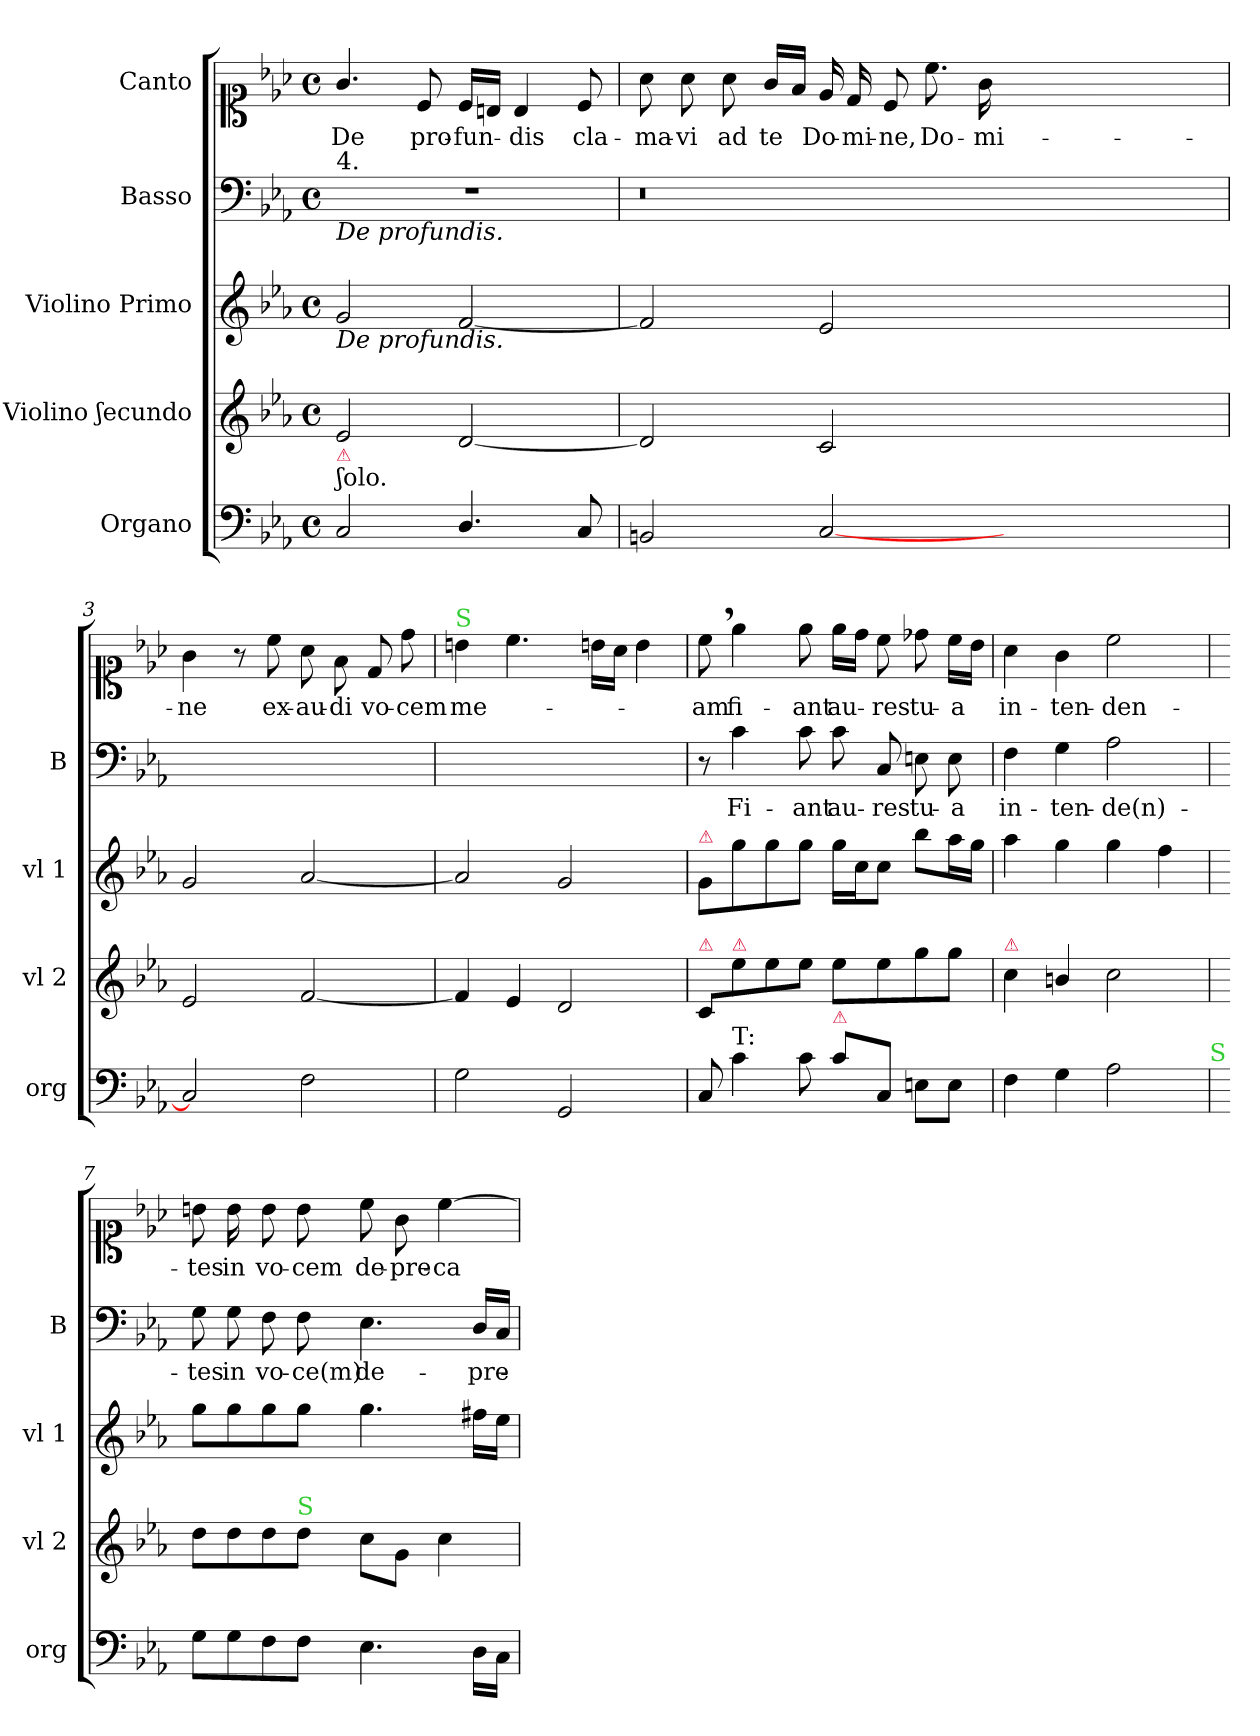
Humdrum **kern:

**kern	**kern	**kern	**kern	**text	**kern	**text
*part5	*part4	*part3	*part2	*part2	*part1	*part1
*staff5	*staff4	*staff3	*staff2	*staff2	*staff1	*staff1
*I"Organo	*I"Violino ʃecundo	*I"Violino Primo	*I"Basso	*	*I"Canto	*
*I'org	*I'vl 2	*I'vl 1	*I'B	*	*	*
*clefF4	*clefG2	*clefG2	*clefF4	*	*clefC1	*
*k[b-e-a-]	*k[b-e-a-]	*k[b-e-a-]	*k[b-e-a-]	*	*k[b-e-a-]	*
*M4/4	*M4/4	*M4/4	*M4/4	*	*M4/4	*
*met(c)	*met(c)	*met(c)	*met(c)	*	*met(c)	*
=1	=1	=1	=1	=1	=1	=1
!	!	!	!LO:TX:b:i:t=De profundis.	!	!	!
!	!	!	!LO:TX:a:t=4.	!	!	!
!	!	!LO:TX:b:i:t=De profundis.	!	!	!	!
!LO:TX:a:t=ʃolo.	!	!	!	!	!	!
!LO:TX:a:color=crimson:t=⚠	!	!	!	!	!	!
2C/	2e-/	2g/	1r	.	4.g/	De
.	.	.	.	.	8c/	pro-
4.D/	[2d/	[2f/	.	.	16c/LL	-fun-
.	.	.	.	.	16Bn/JJ	.
.	.	.	.	.	4B/	-dis
8C/	.	.	.	.	8c/	cla-
=2	=2	=2	=2	=2	=2	=2
2BBn/	2d/]	2f/]	0.r	.	8a-\	-ma-
.	.	.	.	.	8a-\	-vi
.	.	.	.	.	8a-\	ad
.	.	.	.	.	16g/LL	te
.	.	.	.	.	16f/JJ	.
[2C/	2c/	2e-/	.	.	16e-/	Do-
.	.	.	.	.	16d/	-mi-
.	.	.	.	.	8c/	-ne,
.	.	.	.	.	8.cc\	Do-
.	.	.	.	.	16g\	-mi-
0ryy	0ryy	0ryy	.	.	0ryy	.
=3	=3	=3	=3	=3	=3	=3
2C/]	2e-/	2g/	1ryy	.	4g\	-ne
.	.	.	.	.	8r	.
.	.	.	.	.	8cc\	ex-
2F\	[2f/	[2a-/	.	.	8a-\	-au-
.	.	.	.	.	8f\	-di
.	.	.	.	.	8d/	vo-
.	.	.	.	.	8dd\	-cem
=4	=4	=4	=4	=4	=4	=4
!	!	!	!	!	!LO:TX:a:color=limegreen:t=S	!
2G\	4f/]	2a-/]	1ryy	.	4bn\	me-
.	4e-/	.	.	.	4.cc\	.
2GG/	2d/	2g/	.	.	.	.
.	.	.	.	.	16bn\LL	.
.	.	.	.	.	16a-\JJ	.
.	.	.	.	.	4b\	.
=5	=5	=5	=5	=5	=5	=5
!	!	!LO:TX:a:color=crimson:t=⚠	!	!	!	!
!	!LO:TX:a:color=crimson:t=⚠	!	!	!	!	!
8C/	8c/L	8g/L	8r	.	8cc,\	-am
!	!LO:TX:a:color=crimson:t=⚠	!	!	!	!	!
!LO:TX:a:t=T&colon;	!	!	!	!	!	!
4c\	8ee-\	8gg\	4c\	Fi-	4ee-\	fi-
.	8ee-\	8gg\	.	.	.	.
8c\	8ee-\J	8gg\J	8c\	-ant	8ee-\	-ant
!LO:TX:a:color=crimson:t=⚠	!	!	!	!	!	!
8c\L	8ee-\L	16gg\LL	8c\	au-	16ee-\LL	au-
.	.	16cc\J	.	.	16dd\JJ	.
8C/J	8ee-\	8cc\J	8C/	-res	8cc\	-res
8En\L	8gg\	8bb-\L	8En\	tu-	8dd-X\	tu-
8E\J	8gg\J	16aa-\L	8E\	-a	16cc\LL	-a
.	.	16gg\JJ	.	.	16b-\JJ	.
=6	=6	=6	=6	=6	=6	=6
!	!LO:TX:a:color=crimson:t=⚠	!	!	!	!	!
4F\	4cc\	4aa-\	4F\	in-	4a-\	in-
4G\	4bn/	4gg\	4G\	-ten-	4g\	-ten-
2A-\	2cc\	4gg\	2A-\	-de(n)-	2cc\	-den-
.	.	4ff\	.	.	.	.
!LO:TX:a:color=limegreen:t=S	!	!	!	!	!	!
=7	=7	=7	=7	=7	=7	=7
8G\L	8dd\L	8gg\L	8G\	-tes	8bn\	-tes
!	!	!	!	!	!LO:N:vis=16	!
8G\	8dd\	8gg\	8G\	in	8b\	in
8F\	8dd\	8gg\	8F\	vo-	8b\	vo-
!	!LO:TX:a:color=limegreen:t=S	!	!	!	!	!
8F\J	8dd\J	8gg\J	8F\	-ce(m)	8b\	-cem
4.E-\	8cc\L	4.gg\	4.E-\	de-	8cc\	de-
.	8g\J	.	.	.	8g\	-pre-
.	4cc\	.	.	.	[4cc\	-ca-
16D\LL	.	16ff#X\LL	16D/LL	-pre-	.	.
16C\JJ	.	16ee-\JJ	16C/JJ	.	.	.
=	=	=	=	=	=	=
*-	*-	*-	*-	*-	*-	*-
